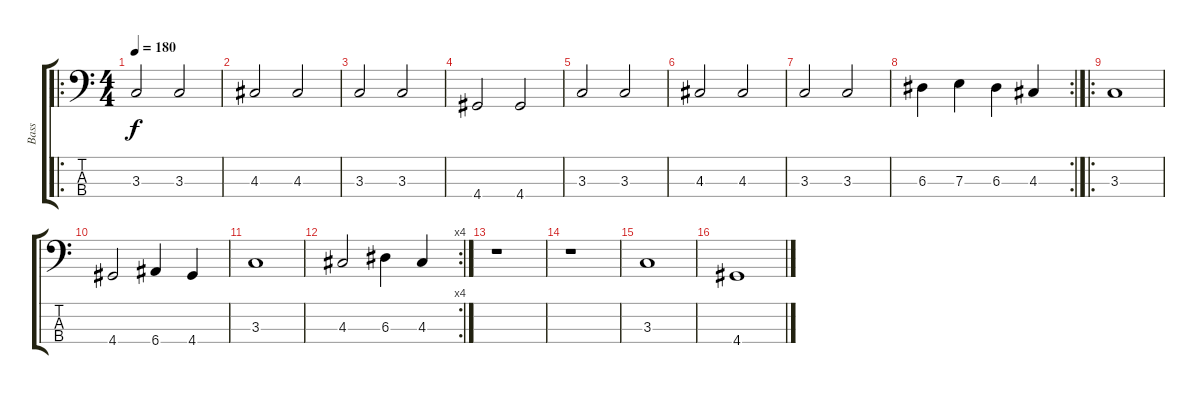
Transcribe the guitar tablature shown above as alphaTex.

\track ("Bass" "Bass") {instrument electricbassfinger}
\staff {score tabs}
\tuning (G2 D2 A1 E1) {hide}
\ro
\ts (4 4)
\tempo 180
\clef f4
\ks c
3.3.2{dy f} 3.3.2 |
4.3.2 4.3.2 |
3.3.2 3.3.2 |
4.4.2 4.4.2 |
3.3.2 3.3.2 |
4.3.2 4.3.2 |
3.3.2 3.3.2 |
\rc 2
6.3.4 7.3.4 6.3.4 4.3.4 |
\ro
3.3.1 |
4.4.2 6.4.4 4.4.4 |
3.3.1 |
\rc 4
4.3.2 6.3.4 4.3.4 |
r.1 |
r.1 |
3.3.1 |
4.4.1
